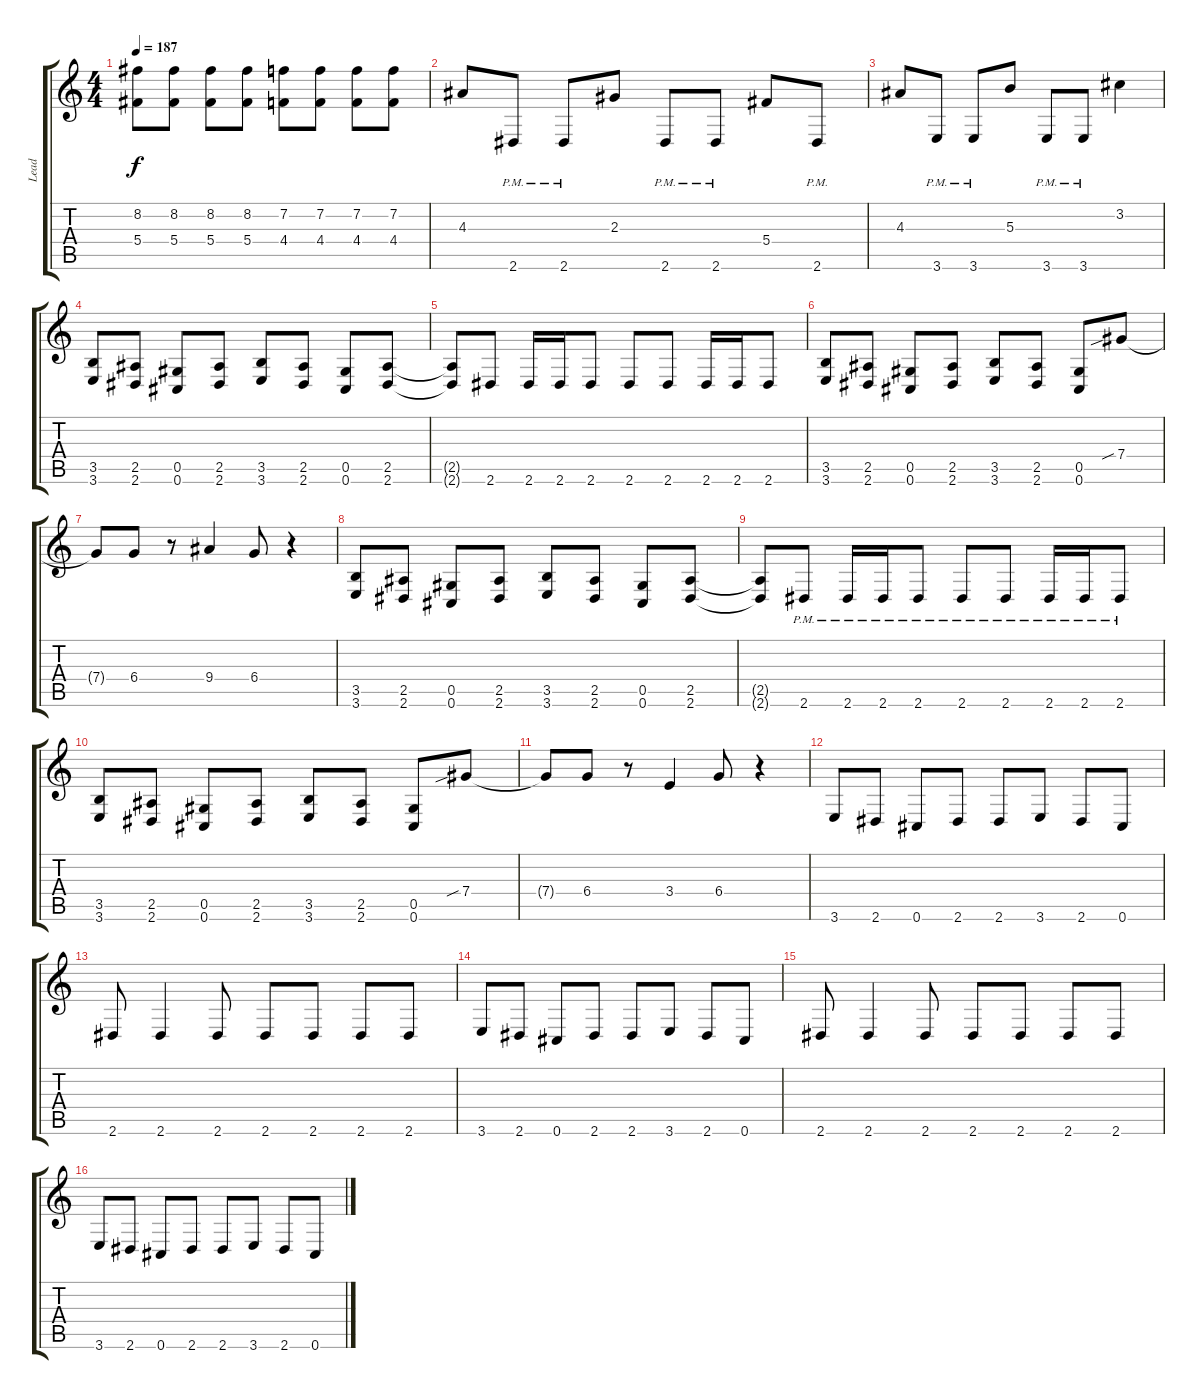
\track ("Lead" "Lead") {instrument distortionguitar}
\staff {score tabs}
\tuning (Eb4 Bb3 Gb3 Db3 Ab2 Db2) {hide}
\ts (4 4)
\tempo 187
\clef g2
\ks c
(8.2 5.4).8{dy f} (8.2 5.4).8 (8.2 5.4).8 (8.2 5.4).8 (7.2 4.4).8 (7.2 4.4).8 (7.2 4.4).8 (7.2 4.4).8 |
4.3.8 2.6{pm}.8 2.6{pm}.8 2.3.8 2.6{pm}.8 2.6{pm}.8 5.4.8 2.6{pm}.8 |
4.3.8 3.6{pm}.8 3.6{pm}.8 5.3.8 3.6{pm}.8 3.6{pm}.8 3.2.4 |
(3.5 3.6).8 (2.5 2.6).8 (0.5 0.6).8 (2.5 2.6).8 (3.5 3.6).8 (2.5 2.6).8 (0.5 0.6).8 (2.5 2.6).8 |
(2.5{t} 2.6{t}).8 2.6.8 2.6.16 2.6.16 2.6.8 2.6.8 2.6.8 2.6.16 2.6.16 2.6.8 |
(3.5 3.6).8 (2.5 2.6).8 (0.5 0.6).8 (2.5 2.6).8 (3.5 3.6).8 (2.5 2.6).8 (0.5 0.6).8 7.4{sib}.8 |
7.4{t}.8 6.4.8 r.8 9.4.4 6.4.8 r.4 |
(3.5 3.6).8 (2.5 2.6).8 (0.5 0.6).8 (2.5 2.6).8 (3.5 3.6).8 (2.5 2.6).8 (0.5 0.6).8 (2.5 2.6).8 |
(2.5{t} 2.6{t}).8 2.6{pm}.8 2.6{pm}.16 2.6{pm}.16 2.6{pm}.8 2.6{pm}.8 2.6{pm}.8 2.6{pm}.16 2.6{pm}.16 2.6{pm}.8 |
(3.5 3.6).8 (2.5 2.6).8 (0.5 0.6).8 (2.5 2.6).8 (3.5 3.6).8 (2.5 2.6).8 (0.5 0.6).8 7.4{sib}.8 |
7.4{t}.8 6.4.8 r.8 3.4.4 6.4.8 r.4 |
3.6.8 2.6.8 0.6.8 2.6.8 2.6.8 3.6.8 2.6.8 0.6.8 |
2.6.8 2.6.4 2.6.8 2.6.8 2.6.8 2.6.8 2.6.8 |
3.6.8 2.6.8 0.6.8 2.6.8 2.6.8 3.6.8 2.6.8 0.6.8 |
2.6.8 2.6.4 2.6.8 2.6.8 2.6.8 2.6.8 2.6.8 |
3.6.8 2.6.8 0.6.8 2.6.8 2.6.8 3.6.8 2.6.8 0.6.8
